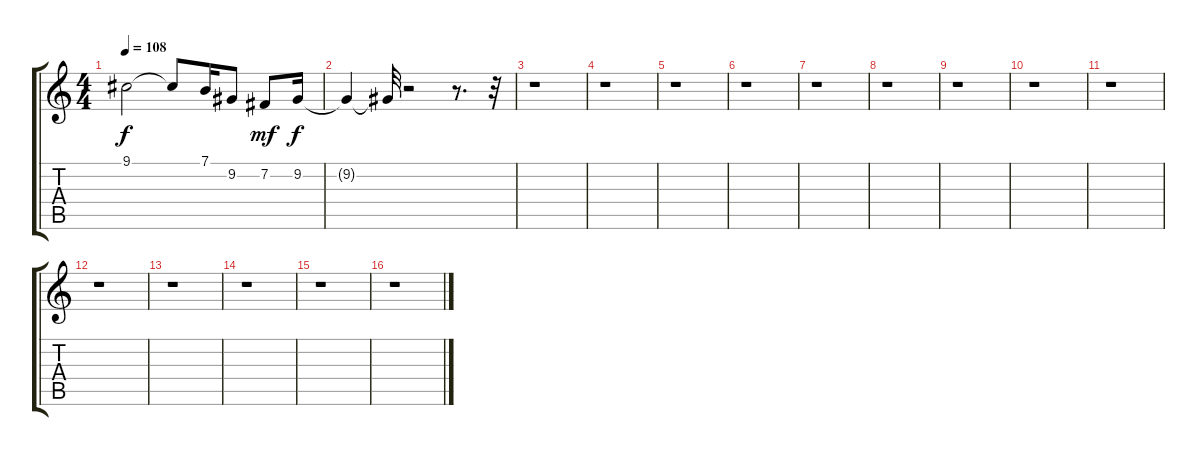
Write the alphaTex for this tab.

\track "" {instrument flute}
\staff {score tabs}
\tuning (E4 B3 G3 D3 A2 E2) {hide}
\ts (4 4)
\tempo 108
\clef g2
\ks c
9.1.2{dy f} 9.1{t}.8 7.1.16 9.2.8 7.2.8{dy mf} 9.2.16{dy f} |
9.2{t}.4 9.2{t}.32 r.2 r.8{d} r.32 |
r.1 |
r.1 |
r.1 |
r.1 |
r.1 |
r.1 |
r.1 |
r.1 |
r.1 |
r.1 |
r.1 |
r.1 |
r.1 |
r.1
